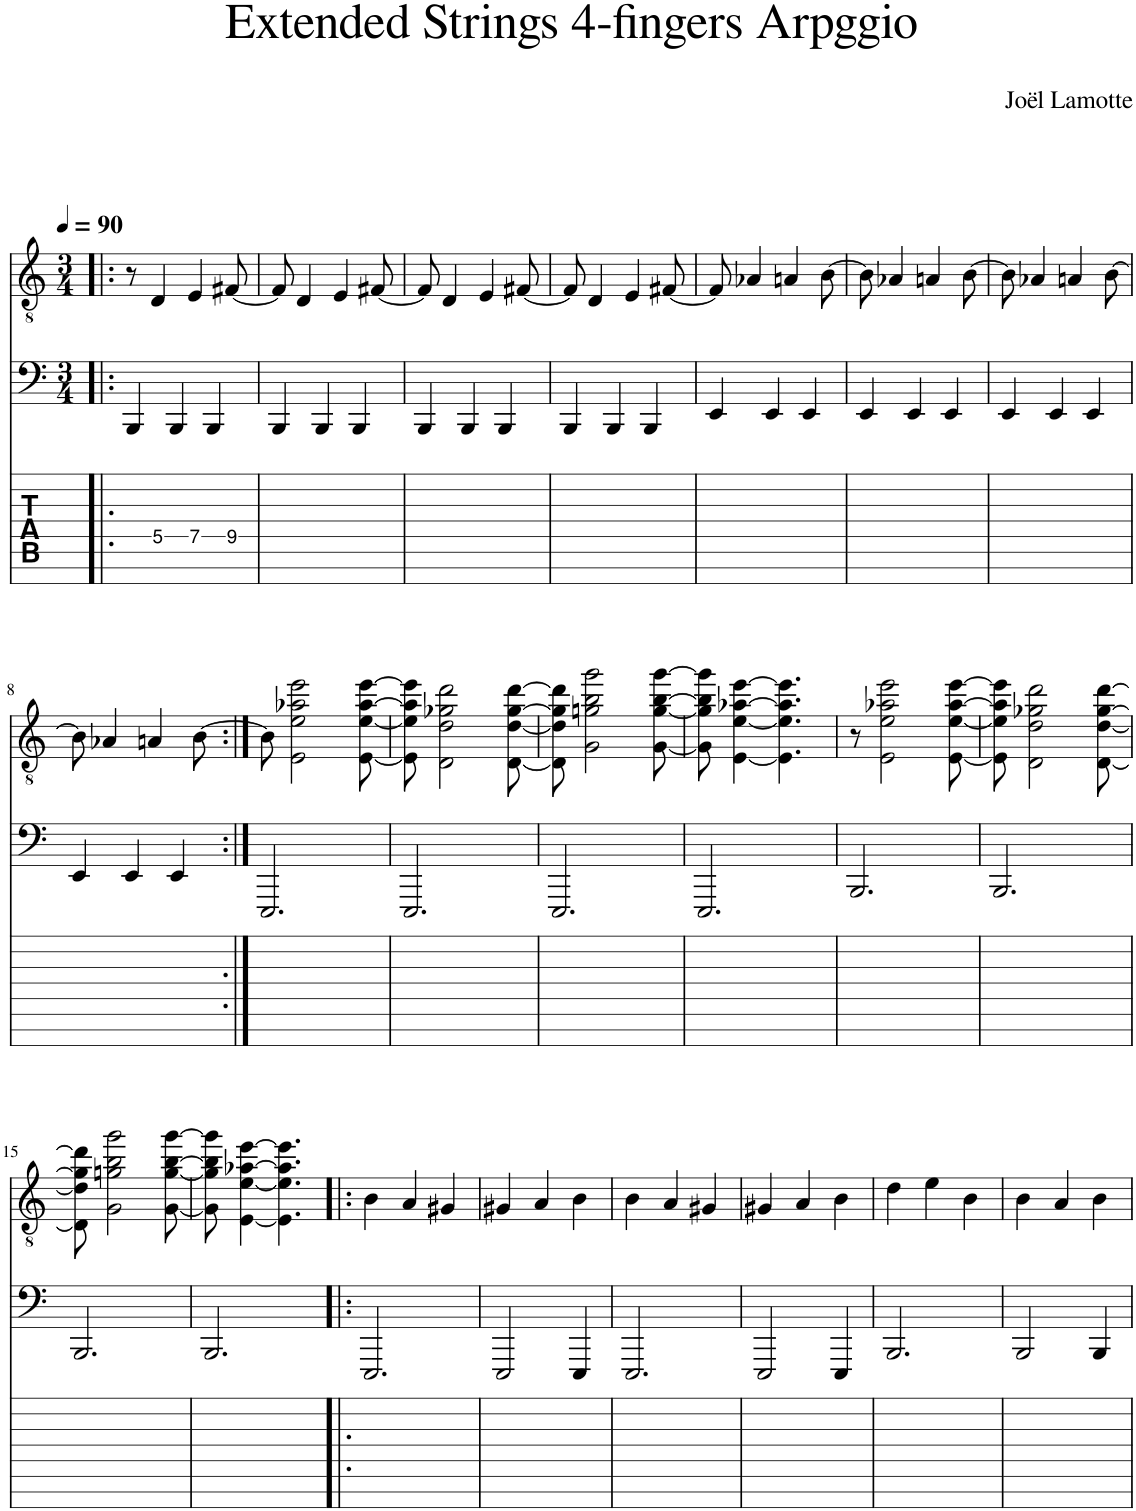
**kern	**kern	**kern
*part1	*part1	*part1
*staff3	*staff2	*staff1
*I"8-Strings Guitar Drop E	*	*
*I'8GTR-DropE	*	*
*stria8	*	*
*	*clefF4	*clefGv2
*k[]	*k[]	*k[]
*M3/4	*M3/4	*M3/4
*MM90	*MM90	*MM90
=1!|:	=1!|:	=1!|:
8r	4BBB/	8r
4D	.	4D/
.	4BBB/	.
4E	.	4E/
.	4BBB/	.
8G-	.	[8F#X/
=2	=2	=2
2.r	4BBB/	8F#/]
.	.	4D/
.	4BBB/	.
.	.	4E/
.	4BBB/	.
.	.	[8F#X/
=3	=3	=3
2.r	4BBB/	8F#/]
.	.	4D/
.	4BBB/	.
.	.	4E/
.	4BBB/	.
.	.	[8F#X/
=4	=4	=4
2.r	4BBB/	8F#/]
.	.	4D/
.	4BBB/	.
.	.	4E/
.	4BBB/	.
.	.	[8F#X/
=5	=5	=5
2.r	4EE/	8F#/]
.	.	4A-X/
.	4EE/	.
.	.	4An/
.	4EE/	.
.	.	[8B\
=6	=6	=6
2.r	4EE/	8B\]
.	.	4A-X/
.	4EE/	.
.	.	4An/
.	4EE/	.
.	.	[8B\
=7	=7	=7
2.r	4EE/	8B\]
.	.	4A-X/
.	4EE/	.
.	.	4An/
.	4EE/	.
.	.	[8B\
!!LO:LB:g=z
=8	=8	=8
2.r	4EE/	8B\]
.	.	4A-X/
.	4EE/	.
.	.	4An/
.	4EE/	.
.	.	[8B\
=9:|!	=9:|!	=9:|!
2.r	2.EEE/	8B\]
.	.	2E\ 2e\ 2a-X\ 2ee\
.	.	[8E\ [8e\ [8a-\ [8ee\
=10	=10	=10
2.r	2.EEE/	8E\] 8e\] 8a-\] 8ee\]
.	.	2D\ 2d\ 2g-X\ 2dd\
.	.	[8D\ [8d\ [8g-\ [8dd\
=11	=11	=11
2.r	2.EEE/	8D\] 8d\] 8g-\] 8dd\]
.	.	2G\ 2gn\ 2b\ 2gg\
.	.	[8G\ [8g\ [8b\ [8gg\
=12	=12	=12
2.r	2.EEE/	8G\] 8g\] 8b\] 8gg\]
.	.	[4E\ [4e\ [4a-X\ [4ee\
.	.	4.E\] 4.e\] 4.a-\] 4.ee\]
=13	=13	=13
2.r	2.BBB/	8r
.	.	2E\ 2e\ 2a-X\ 2ee\
.	.	[8E\ [8e\ [8a-\ [8ee\
=14	=14	=14
2.r	2.BBB/	8E\] 8e\] 8a-\] 8ee\]
.	.	2D\ 2d\ 2g-X\ 2dd\
.	.	[8D\ [8d\ [8g-\ [8dd\
!!LO:LB:g=z
=15	=15	=15
2.r	2.BBB/	8D\] 8d\] 8g-\] 8dd\]
.	.	2G\ 2gn\ 2b\ 2gg\
.	.	[8G\ [8g\ [8b\ [8gg\
=16	=16	=16
2.r	2.BBB/	8G\] 8g\] 8b\] 8gg\]
.	.	[4E\ [4e\ [4a-X\ [4ee\
.	.	4.E\] 4.e\] 4.a-\] 4.ee\]
=17!|:	=17!|:	=17!|:
2.r	2.EEE/	4B\
.	.	4A/
.	.	4G#X/
=18	=18	=18
2.r	2EEE/	4G#X/
.	.	4A/
.	4EEE/	4B\
=19	=19	=19
2.r	2.EEE/	4B\
.	.	4A/
.	.	4G#X/
=20	=20	=20
2.r	2EEE/	4G#X/
.	.	4A/
.	4EEE/	4B\
=21	=21	=21
2.r	2.BBB/	4d\
.	.	4e\
.	.	4B\
=22	=22	=22
2.r	2BBB/	4B\
.	.	4A/
.	4BBB/	4B\
=	=	=
*-	*-	*-
